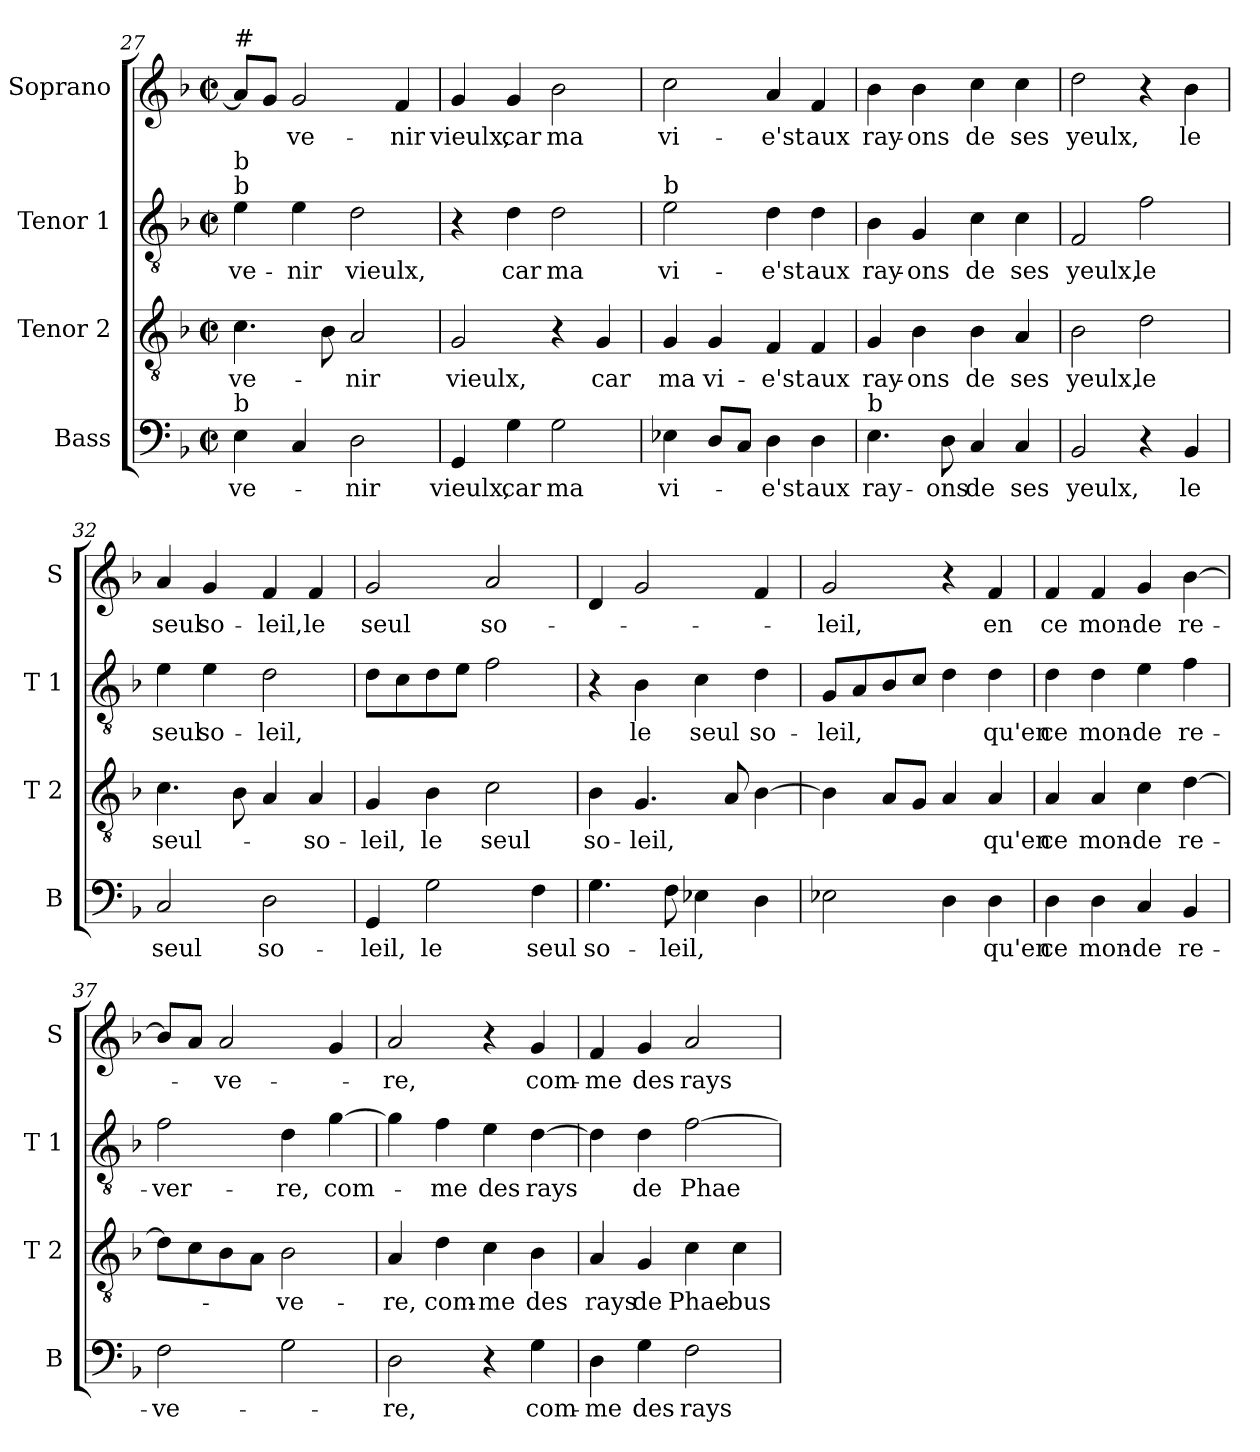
**kern	**text	**kern	**text	**kern	**text	**kern	**text
*part4	*part4	*part3	*part3	*part2	*part2	*part1	*part1
*staff4	*staff4	*staff3	*staff3	*staff2	*staff2	*staff1	*staff1
*I"Bass	*	*I"Tenor 2	*	*I"Tenor 1	*	*I"Soprano	*
*I'B	*	*I'T 2	*	*I'T 1	*	*I'S	*
*clefF4	*	*clefGv2	*	*clefGv2	*	*clefG2	*
*k[b-]	*	*k[b-]	*	*k[b-]	*	*k[b-]	*
*F:	*	*F:	*	*F:	*	*F:	*
*M2/2	*	*M2/2	*	*M2/2	*	*M2/2	*
*met(c|)	*	*met(c|)	*	*met(c|)	*	*met(c|)	*
=27	=27	=27	=27	=27	=27	=27	=27
!	!	!	!	!	!	!LO:TX:a:t=#	!
!	!	!	!	!LO:TX:a:t=b	!	!	!
!	!	!	!	!LO:TX:a:t=b	!	!	!
!LO:TX:a:t=b	!	!	!	!	!	!	!
!	!LO:LY:b	!	!LO:LY:b	!	!LO:LY:b	!	!
4E\	-ve-	4.c\	-ve-	4e\	-ve-	8a/L]	.
.	.	.	.	.	.	8g/J	.
!	!	!	!	!	!LO:LY:b	!	!LO:LY:b
4C/	.	.	.	4e\	-nir	2g/	-ve-
.	.	8B-\	.	.	.	.	.
!	!LO:LY:b	!	!LO:LY:b	!	!LO:LY:b	!	!
2D\	-nir	2A/	-nir	2d\	vieulx,	.	.
!	!	!	!	!	!	!	!LO:LY:b
.	.	.	.	.	.	4f/	-nir
=28	=28	=28	=28	=28	=28	=28	=28
!	!LO:LY:b	!	!LO:LY:b	!	!	!	!LO:LY:b
4GG/	vieulx,	2G/	vieulx,	4r	.	4g/	vieulx,
!	!LO:LY:b	!	!	!	!LO:LY:b	!	!LO:LY:b
4G\	car	.	.	4d\	car	4g/	car
!	!LO:LY:b	!	!	!	!LO:LY:b	!	!LO:LY:b
2G\	ma	4r	.	2d\	ma	2b-\	ma
!	!	!	!LO:LY:b	!	!	!	!
.	.	4G/	car	.	.	.	.
=29	=29	=29	=29	=29	=29	=29	=29
!	!	!	!	!LO:TX:a:t=b	!	!	!
!	!LO:LY:b	!	!LO:LY:b	!	!LO:LY:b	!	!LO:LY:b
4E-X\	vi-	4G/	ma	2e\	vi-	2cc\	vi-
!	!	!	!LO:LY:b	!	!	!	!
8D/L	.	4G/	vi-	.	.	.	.
8C/J	.	.	.	.	.	.	.
!	!LO:LY:b	!	!LO:LY:b	!	!LO:LY:b	!	!LO:LY:b
4D\	-e'st	4F/	-e'st	4d\	-e'st	4a/	-e'st
!	!LO:LY:b	!	!LO:LY:b	!	!LO:LY:b	!	!LO:LY:b
4D\	aux	4F/	aux	4d\	aux	4f/	aux
=30	=30	=30	=30	=30	=30	=30	=30
!LO:TX:a:t=b	!	!	!	!	!	!	!
!	!LO:LY:b	!	!LO:LY:b	!	!LO:LY:b	!	!LO:LY:b
4.E\	ray-	4G/	ray-	4B-\	ray-	4b-\	ray-
!	!	!	!LO:LY:b	!	!LO:LY:b	!	!LO:LY:b
.	.	4B-\	-ons	4G/	-ons	4b-\	-ons
!	!LO:LY:b	!	!	!	!	!	!
8D\	-ons	.	.	.	.	.	.
!	!LO:LY:b	!	!LO:LY:b	!	!LO:LY:b	!	!LO:LY:b
4C/	de	4B-\	de	4c\	de	4cc\	de
!	!LO:LY:b	!	!LO:LY:b	!	!LO:LY:b	!	!LO:LY:b
4C/	ses	4A/	ses	4c\	ses	4cc\	ses
!!LO:PB:g=z
=31	=31	=31	=31	=31	=31	=31	=31
!	!LO:LY:b	!	!LO:LY:b	!	!LO:LY:b	!	!LO:LY:b
2BB-/	yeulx,	2B-\	yeulx,	2F/	yeulx,	2dd\	yeulx,
!	!	!	!LO:LY:b	!	!LO:LY:b	!	!
4r	.	2d\	le	2f\	le	4r	.
!	!LO:LY:b	!	!	!	!	!	!LO:LY:b
4BB-/	le	.	.	.	.	4b-\	le
=32	=32	=32	=32	=32	=32	=32	=32
!	!LO:LY:b	!	!LO:LY:b	!	!LO:LY:b	!	!LO:LY:b
2C/	seul	4.c\	seul-	4e\	seul	4a/	seul
!	!	!	!	!	!LO:LY:b	!	!LO:LY:b
.	.	.	.	4e\	so-	4g/	so-
.	.	8B-\	.	.	.	.	.
!	!LO:LY:b	!	!	!	!LO:LY:b	!	!LO:LY:b
2D\	so-	4A/	.	2d\	-leil,	4f/	-leil,
!	!	!	!LO:LY:b	!	!	!	!LO:LY:b
.	.	4A/	-so-	.	.	4f/	le
=33	=33	=33	=33	=33	=33	=33	=33
!	!LO:LY:b	!	!LO:LY:b	!	!	!	!LO:LY:b
4GG/	-leil,	4G/	-leil,	8d\L	.	2g/	seul
.	.	.	.	8c\	.	.	.
!	!LO:LY:b	!	!LO:LY:b	!	!	!	!
2G\	le	4B-\	le	8d\	.	.	.
.	.	.	.	8e\J	.	.	.
!	!	!	!LO:LY:b	!	!	!	!LO:LY:b
.	.	2c\	seul	2f\	.	2a/	so-
!	!LO:LY:b	!	!	!	!	!	!
4F\	seul	.	.	.	.	.	.
=34	=34	=34	=34	=34	=34	=34	=34
!	!LO:LY:b	!	!LO:LY:b	!	!	!	!
4.G\	so-	4B-\	so-	4r	.	4d/	.
!	!	!	!LO:LY:b	!	!LO:LY:b	!	!
.	.	4.G/	-leil,	4B-\	le	2g/	.
!	!LO:LY:b	!	!	!	!	!	!
8F\	-leil,	.	.	.	.	.	.
!	!	!	!	!	!LO:LY:b	!	!
4E-X\	.	.	.	4c\	seul	.	.
.	.	8A/	.	.	.	.	.
!	!	!	!	!	!LO:LY:b	!	!
4D\	.	[4B-\	.	4d\	so-	4f/	.
=35	=35	=35	=35	=35	=35	=35	=35
!	!	!	!	!	!LO:LY:b	!	!LO:LY:b
2E-X\	.	4B-\]	.	8G/L	-leil,	2g/	-leil,
.	.	.	.	8A/	.	.	.
.	.	8A/L	.	8B-/	.	.	.
.	.	8G/J	.	8c/J	.	.	.
4D\	.	4A/	.	4d\	.	4r	.
!	!LO:LY:b	!	!LO:LY:b	!	!LO:LY:b	!	!LO:LY:b
4D\	qu'en	4A/	qu'en	4d\	qu'en	4f/	en
=36	=36	=36	=36	=36	=36	=36	=36
!	!LO:LY:b	!	!LO:LY:b	!	!LO:LY:b	!	!LO:LY:b
4D\	ce	4A/	ce	4d\	ce	4f/	ce
!	!LO:LY:b	!	!LO:LY:b	!	!LO:LY:b	!	!LO:LY:b
4D\	mon-	4A/	mon-	4d\	mon-	4f/	mon-
!	!LO:LY:b	!	!LO:LY:b	!	!LO:LY:b	!	!LO:LY:b
4C/	-de	4c\	-de	4e\	-de	4g/	-de
!	!LO:LY:b	!	!LO:LY:b	!	!LO:LY:b	!	!LO:LY:b
4BB-/	re-	[4d\	re-	4f\	re-	[4b-\	re-
!!LO:LB:g=z
=37	=37	=37	=37	=37	=37	=37	=37
!	!LO:LY:b	!	!	!	!LO:LY:b	!	!
2F\	-ve-	8d\L]	.	2f\	-ver-	8b-/L]	.
.	.	8c\	.	.	.	8a/J	.
!	!	!	!	!	!	!	!LO:LY:b
.	.	8B-\	.	.	.	2a/	-ve-
.	.	8A\J	.	.	.	.	.
!	!	!	!LO:LY:b	!	!LO:LY:b	!	!
2G\	.	2B-\	-ve-	4d\	-re,	.	.
!	!	!	!	!	!LO:LY:b	!	!
.	.	.	.	[4g\	com-	4g/	.
=38	=38	=38	=38	=38	=38	=38	=38
!	!LO:LY:b	!	!LO:LY:b	!	!	!	!LO:LY:b
2D\	-re,	4A/	-re,	4g\]	.	2a/	-re,
!	!	!	!LO:LY:b	!	!LO:LY:b	!	!
.	.	4d\	com-	4f\	-me	.	.
!	!	!	!LO:LY:b	!	!LO:LY:b	!	!
4r	.	4c\	-me	4e\	des	4r	.
!	!LO:LY:b	!	!LO:LY:b	!	!LO:LY:b	!	!LO:LY:b
4G\	com-	4B-\	des	[4d\	rays	4g/	com-
=39	=39	=39	=39	=39	=39	=39	=39
!	!LO:LY:b	!	!LO:LY:b	!	!	!	!LO:LY:b
4D\	-me	4A/	rays	4d\]	.	4f/	-me
!	!LO:LY:b	!	!LO:LY:b	!	!LO:LY:b	!	!LO:LY:b
4G\	des	4G/	de	4d\	de	4g/	des
!	!LO:LY:b	!	!LO:LY:b	!	!LO:LY:b	!	!LO:LY:b
2F\	rays	4c\	Phae-	[2f\	Phae-	2a/	rays
!	!	!	!LO:LY:b	!	!	!	!
.	.	4c\	-bus	.	.	.	.
=	=	=	=	=	=	=	=
*-	*-	*-	*-	*-	*-	*-	*-
